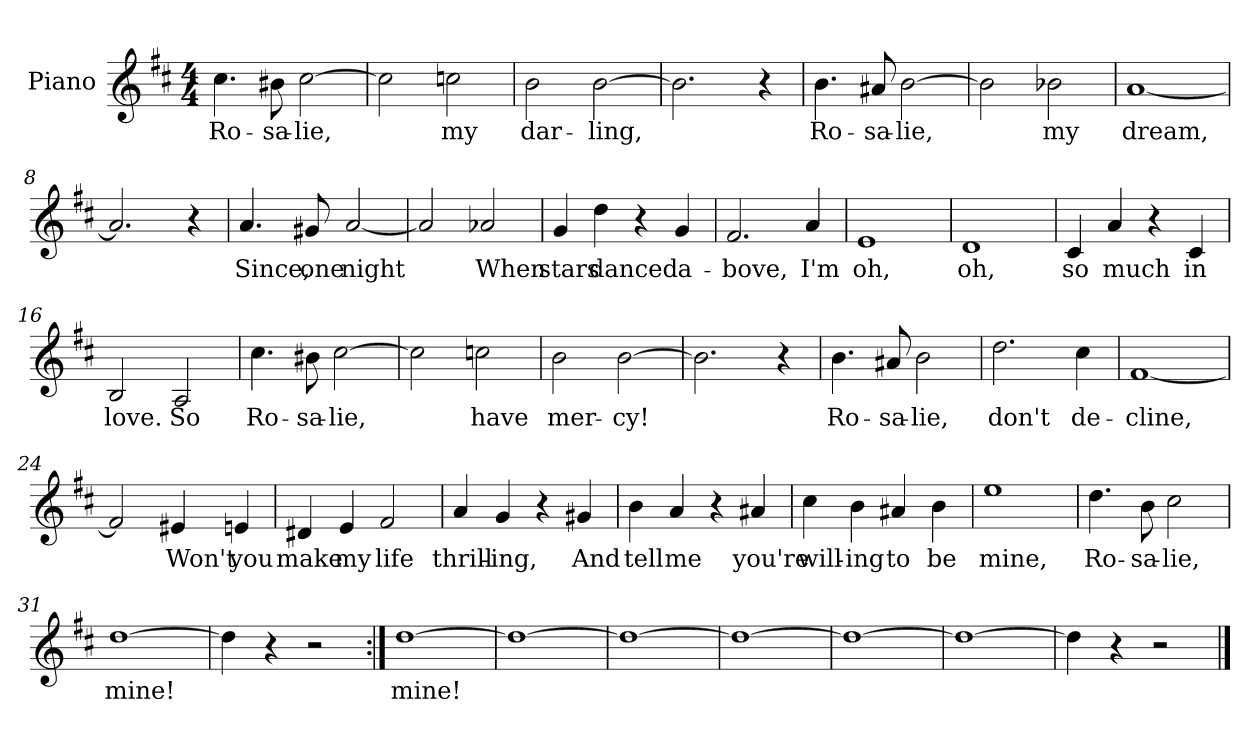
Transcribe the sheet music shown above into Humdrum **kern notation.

**kern	**text
*part1	*part1
*staff1	*staff1
*I"Piano	*
*I'Pno.	*
*clefG2	*
*k[f#c#]	*
*D:	*
*M4/4	*
=1	=1
4.cc#\	Ro-
8b#X\	-sa-
[2cc#\	-lie,
=2	=2
2cc#\]	.
2ccn\	my
=3	=3
2b\	dar-
[2b\	-ling,
=4	=4
2.b\]	.
4r	.
=5	=5
4.b\	Ro-
8a#X/	-sa-
[2b\	-lie,
=6	=6
2b\]	.
2b-X\	my
=7	=7
[1a	dream,
=8	=8
2.a/]	.
4r	.
!!LO:LB:g=z
=9	=9
4.a/	Since,
8g#X/	one
[2a/	night
=10	=10
2a/]	.
2a-X/	When
=11	=11
4g/	stars
4dd\	danced
4r	.
4g/	a-
=12	=12
2.f#/	-bove,
4a/	I'm
=13	=13
1e	oh,
=14	=14
1d	oh,
!!LO:LB:g=z
=15	=15
4c#/	so
4a/	much
4r	.
4c#/	in
=16	=16
2B/	love.
2A/	So
=17	=17
4.cc#\	Ro-
8b#X\	-sa-
[2cc#\	-lie,
=18	=18
2cc#\]	.
2ccn\	have
=19	=19
2b\	mer-
[2b\	-cy!
=20	=20
2.b\]	.
4r	.
!!LO:LB:g=z
=21	=21
4.b\	Ro-
8a#X/	-sa-
2b\	-lie,
=22	=22
2.dd\	don't
4cc#\	de-
=23	=23
[1f#	-cline,
=24	=24
2f#/]	.
4e#X/	Won't
4en/	you
=25	=25
4d#X/	make
4e/	my
2f#/	life
!!LO:LB:g=z
=26	=26
4a/	thrill-
4g/	-ing,
4r	.
4g#X/	And
=27	=27
4b\	tell
4a/	me
4r	.
4a#X/	you're
=28	=28
4cc#\	will-
4b\	-ing
4a#X/	to
4b\	be
=29	=29
1ee	mine,
=30	=30
4.dd\	Ro-
8b\	-sa-
2cc#\	-lie,
!!LO:LB:g=z
=31	=31
[1dd	mine!
=32	=32
4dd\]	.
4r	.
2r	.
=33:|!	=33:|!
[1dd	mine!
=34	=34
1dd_	.
=35	=35
1dd_	.
=36	=36
1dd_	.
=37	=37
1dd_	.
=38	=38
1dd_	.
=39	=39
4dd\]	.
4r	.
2r	.
==	==
*-	*-
